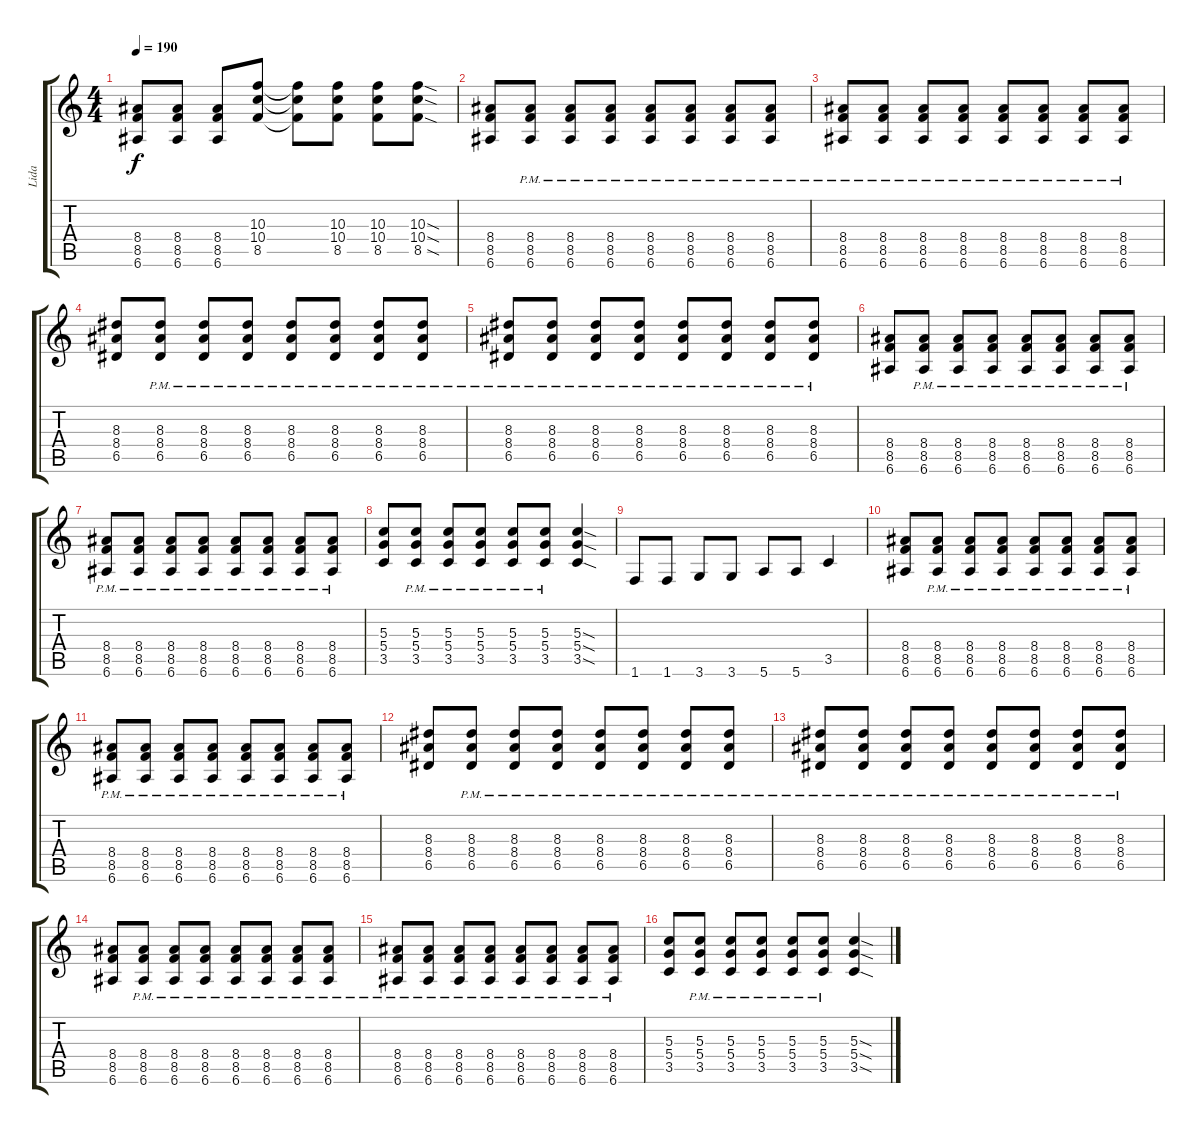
\track ("Lida" "Lida") {instrument distortionguitar}
\staff {score tabs}
\tuning (E4 B3 G3 D3 A2 E2) {hide}
\ts (4 4)
\tempo 190
\clef g2
\ks c
(8.4 8.5 6.6).8{dy f} (8.4 8.5 6.6).8 (8.4 8.5 6.6).8 (10.3 10.4 8.5).8 (10.3{t} 10.4{t} 8.5{t}).8 (10.3 10.4 8.5).8 (10.3 10.4 8.5).8 (10.3{sod} 10.4{sod} 8.5{sod}).8 |
(8.4 8.5 6.6).8 (8.4{pm} 8.5{pm} 6.6{pm}).8 (8.4{pm} 8.5{pm} 6.6{pm}).8 (8.4{pm} 8.5{pm} 6.6{pm}).8 (8.4{pm} 8.5{pm} 6.6{pm}).8 (8.4{pm} 8.5{pm} 6.6{pm}).8 (8.4{pm} 8.5{pm} 6.6{pm}).8 (8.4{pm} 8.5{pm} 6.6{pm}).8 |
(8.4{pm} 8.5{pm} 6.6{pm}).8 (8.4{pm} 8.5{pm} 6.6{pm}).8 (8.4{pm} 8.5{pm} 6.6{pm}).8 (8.4{pm} 8.5{pm} 6.6{pm}).8 (8.4{pm} 8.5{pm} 6.6{pm}).8 (8.4{pm} 8.5{pm} 6.6{pm}).8 (8.4{pm} 8.5{pm} 6.6{pm}).8 (8.4{pm} 8.5{pm} 6.6{pm}).8 |
(8.3 8.4 6.5).8 (8.3{pm} 8.4{pm} 6.5{pm}).8 (8.3{pm} 8.4{pm} 6.5{pm}).8 (8.3{pm} 8.4{pm} 6.5{pm}).8 (8.3{pm} 8.4{pm} 6.5{pm}).8 (8.3{pm} 8.4{pm} 6.5{pm}).8 (8.3{pm} 8.4{pm} 6.5{pm}).8 (8.3{pm} 8.4{pm} 6.5{pm}).8 |
(8.3{pm} 8.4{pm} 6.5{pm}).8 (8.3{pm} 8.4{pm} 6.5{pm}).8 (8.3{pm} 8.4{pm} 6.5{pm}).8 (8.3{pm} 8.4{pm} 6.5{pm}).8 (8.3{pm} 8.4{pm} 6.5{pm}).8 (8.3{pm} 8.4{pm} 6.5{pm}).8 (8.3{pm} 8.4{pm} 6.5{pm}).8 (8.3{pm} 8.4{pm} 6.5{pm}).8 |
(8.4 8.5 6.6).8 (8.4{pm} 8.5{pm} 6.6{pm}).8 (8.4{pm} 8.5{pm} 6.6{pm}).8 (8.4{pm} 8.5{pm} 6.6{pm}).8 (8.4{pm} 8.5{pm} 6.6{pm}).8 (8.4{pm} 8.5{pm} 6.6{pm}).8 (8.4{pm} 8.5{pm} 6.6{pm}).8 (8.4{pm} 8.5{pm} 6.6{pm}).8 |
(8.4{pm} 8.5{pm} 6.6{pm}).8 (8.4{pm} 8.5{pm} 6.6{pm}).8 (8.4{pm} 8.5{pm} 6.6{pm}).8 (8.4{pm} 8.5{pm} 6.6{pm}).8 (8.4{pm} 8.5{pm} 6.6{pm}).8 (8.4{pm} 8.5{pm} 6.6{pm}).8 (8.4{pm} 8.5{pm} 6.6{pm}).8 (8.4{pm} 8.5{pm} 6.6{pm}).8 |
(5.3 5.4 3.5).8 (5.3{pm} 5.4{pm} 3.5{pm}).8 (5.3{pm} 5.4{pm} 3.5{pm}).8 (5.3{pm} 5.4{pm} 3.5{pm}).8 (5.3{pm} 5.4{pm} 3.5{pm}).8 (5.3{pm} 5.4{pm} 3.5{pm}).8 (5.3{sod} 5.4{sod} 3.5{sod}).4 |
1.6.8 1.6.8 3.6.8 3.6.8 5.6.8 5.6.8 3.5.4 |
(8.4 8.5 6.6).8 (8.4{pm} 8.5{pm} 6.6{pm}).8 (8.4{pm} 8.5{pm} 6.6{pm}).8 (8.4{pm} 8.5{pm} 6.6{pm}).8 (8.4{pm} 8.5{pm} 6.6{pm}).8 (8.4{pm} 8.5{pm} 6.6{pm}).8 (8.4{pm} 8.5{pm} 6.6{pm}).8 (8.4{pm} 8.5{pm} 6.6{pm}).8 |
(8.4{pm} 8.5{pm} 6.6{pm}).8 (8.4{pm} 8.5{pm} 6.6{pm}).8 (8.4{pm} 8.5{pm} 6.6{pm}).8 (8.4{pm} 8.5{pm} 6.6{pm}).8 (8.4{pm} 8.5{pm} 6.6{pm}).8 (8.4{pm} 8.5{pm} 6.6{pm}).8 (8.4{pm} 8.5{pm} 6.6{pm}).8 (8.4{pm} 8.5{pm} 6.6{pm}).8 |
(8.3 8.4 6.5).8 (8.3{pm} 8.4{pm} 6.5{pm}).8 (8.3{pm} 8.4{pm} 6.5{pm}).8 (8.3{pm} 8.4{pm} 6.5{pm}).8 (8.3{pm} 8.4{pm} 6.5{pm}).8 (8.3{pm} 8.4{pm} 6.5{pm}).8 (8.3{pm} 8.4{pm} 6.5{pm}).8 (8.3{pm} 8.4{pm} 6.5{pm}).8 |
(8.3{pm} 8.4{pm} 6.5{pm}).8 (8.3{pm} 8.4{pm} 6.5{pm}).8 (8.3{pm} 8.4{pm} 6.5{pm}).8 (8.3{pm} 8.4{pm} 6.5{pm}).8 (8.3{pm} 8.4{pm} 6.5{pm}).8 (8.3{pm} 8.4{pm} 6.5{pm}).8 (8.3{pm} 8.4{pm} 6.5{pm}).8 (8.3{pm} 8.4{pm} 6.5{pm}).8 |
(8.4 8.5 6.6).8 (8.4{pm} 8.5{pm} 6.6{pm}).8 (8.4{pm} 8.5{pm} 6.6{pm}).8 (8.4{pm} 8.5{pm} 6.6{pm}).8 (8.4{pm} 8.5{pm} 6.6{pm}).8 (8.4{pm} 8.5{pm} 6.6{pm}).8 (8.4{pm} 8.5{pm} 6.6{pm}).8 (8.4{pm} 8.5{pm} 6.6{pm}).8 |
(8.4{pm} 8.5{pm} 6.6{pm}).8 (8.4{pm} 8.5{pm} 6.6{pm}).8 (8.4{pm} 8.5{pm} 6.6{pm}).8 (8.4{pm} 8.5{pm} 6.6{pm}).8 (8.4{pm} 8.5{pm} 6.6{pm}).8 (8.4{pm} 8.5{pm} 6.6{pm}).8 (8.4{pm} 8.5{pm} 6.6{pm}).8 (8.4{pm} 8.5{pm} 6.6{pm}).8 |
(5.3 5.4 3.5).8 (5.3{pm} 5.4{pm} 3.5{pm}).8 (5.3{pm} 5.4{pm} 3.5{pm}).8 (5.3{pm} 5.4{pm} 3.5{pm}).8 (5.3{pm} 5.4{pm} 3.5{pm}).8 (5.3{pm} 5.4{pm} 3.5{pm}).8 (5.3{sod} 5.4{sod} 3.5{sod}).4
